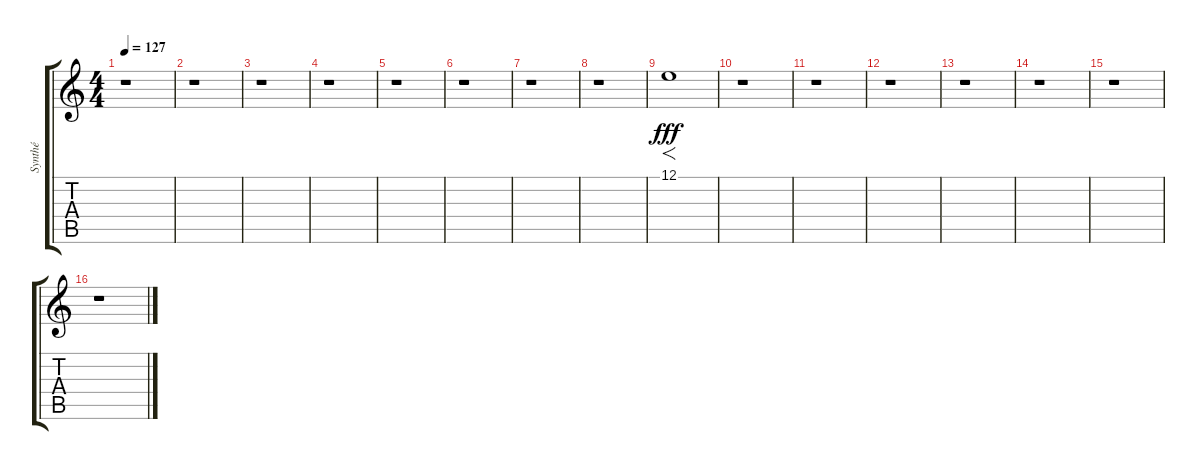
\track ("Synthé" "Synthé") {instrument churchorgan}
\staff {score tabs}
\tuning (E4 B3 G3 D3 A2 E2) {hide}
\ts (4 4)
\tempo 127
\clef g2
\ks c
r.1{dy fff} |
r.1 |
r.1 |
r.1 |
r.1 |
r.1 |
r.1 |
r.1 |
12.1.1{f} |
r.1 |
r.1 |
r.1 |
r.1 |
r.1 |
r.1 |
r.1
